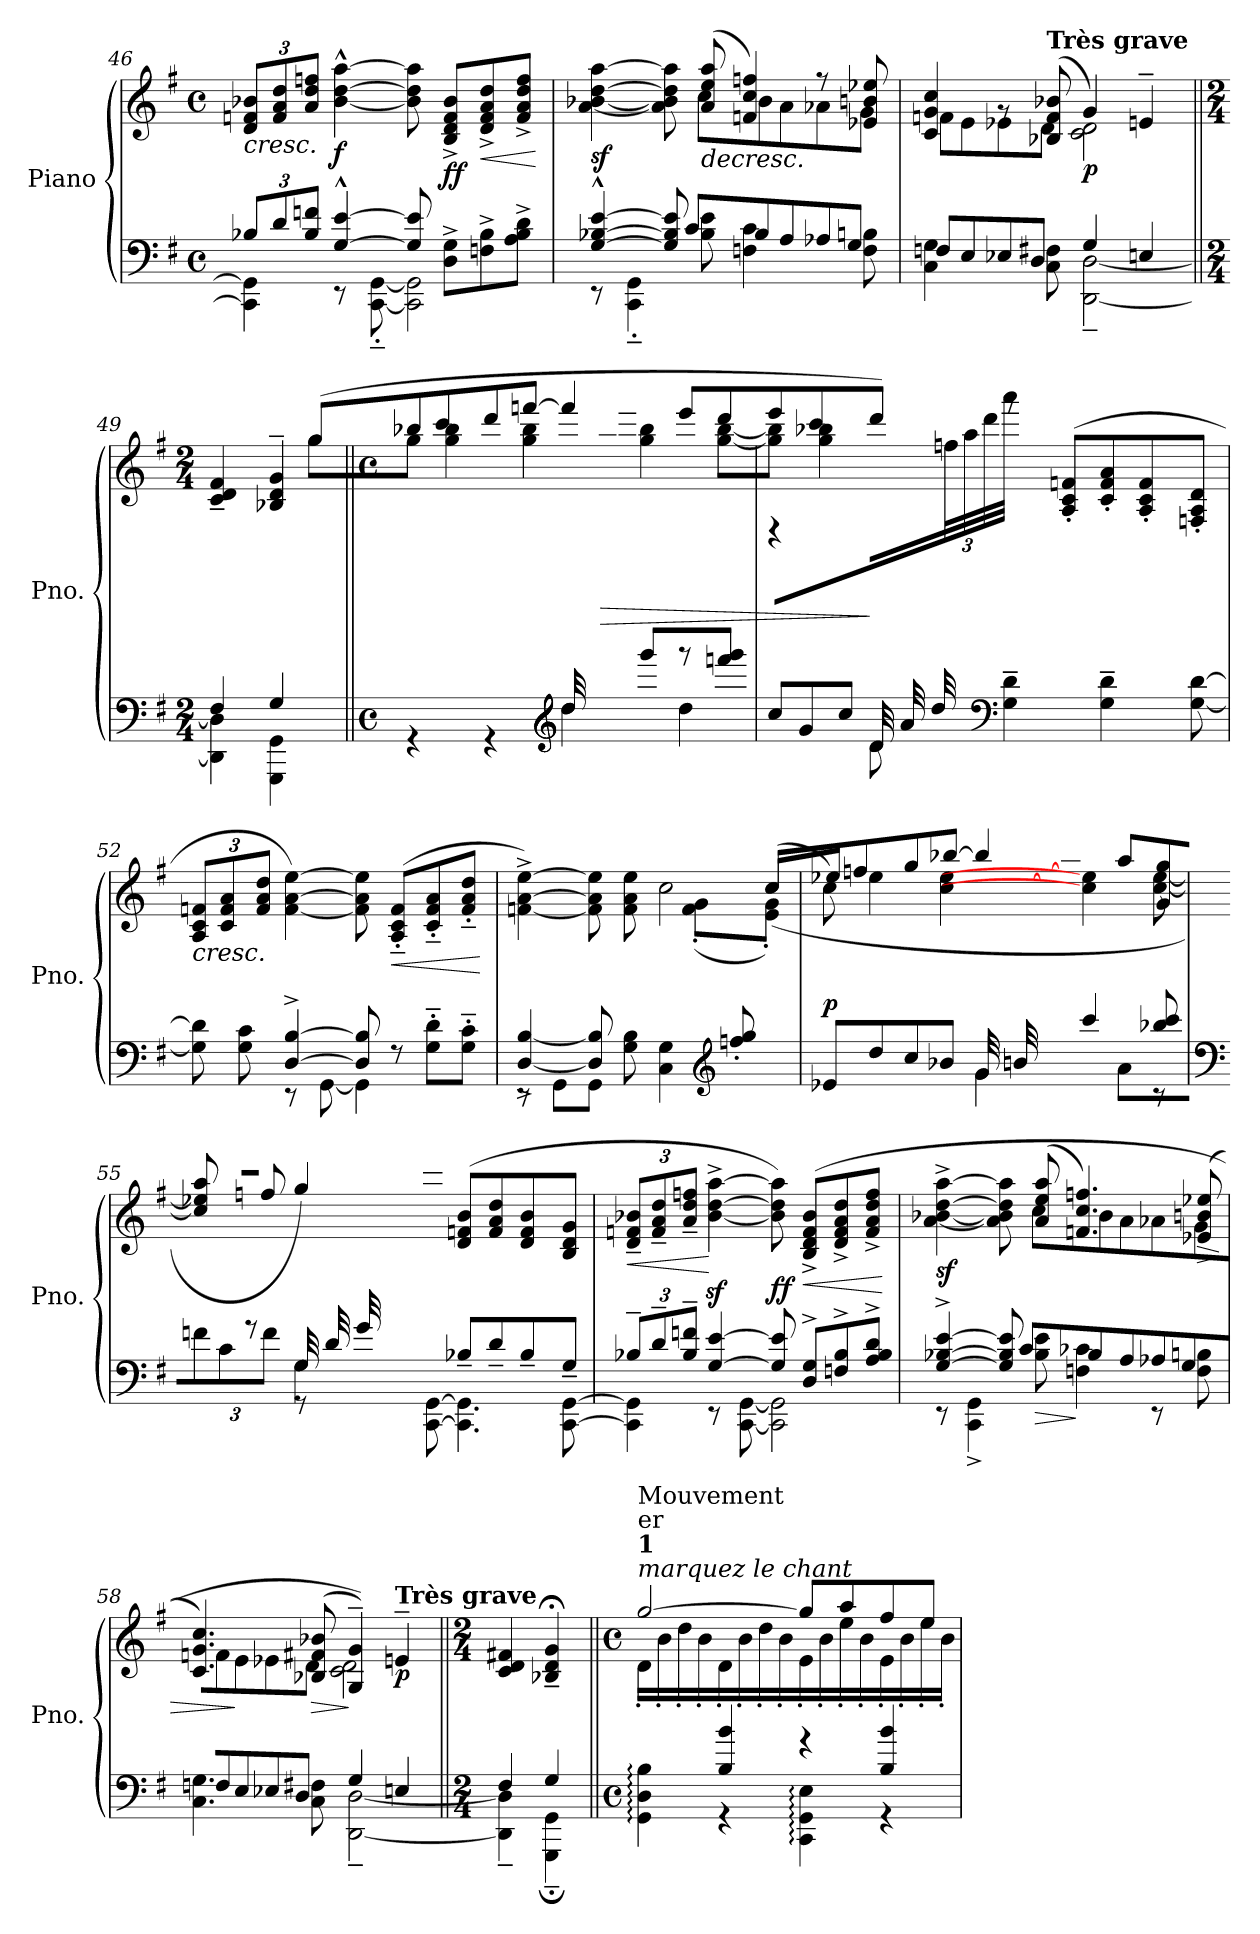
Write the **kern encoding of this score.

**kern	**kern	**dynam
*part1	*part1	*part1
*staff2	*staff1	*staff1/2
*I"Piano	*	*
*I'Pno.	*	*
*clefF4	*clefG2	*
*k[f#]	*k[f#]	*
*M4/4	*M4/4	*
*met(c)	*met(c)	*
*Xbrackettup	*Xbrackettup	*
=46	=46	=46
*^	*	*
!	!	!	!LO:HP:b
12B-X/L	4CC\] 4GG\]	12d/ 12fn/ 12b-X/L	<
12d/	.	12f/ 12a/ 12dd/	.
12B-/ 12fn/J	.	12a/ 12dd/ 12ffn/J	.
!	!	!	!LO:DY:b
[4G/^^ [4e/^^	8r	[4b-\^^ [4dd\^^ [4aa\^^	f
.	[8CC\'~ [8GG\'~	.	.
8G/] 8e/]	2CC\] 2GG\]	8b-\] 8dd\] 8aa\]	.
!	!	!	!LO:DY:b
8D\^ 8G\^L	.	8B/^ 8d/^ 8f/^ 8b-/^L	ff
!	!	!	!LO:HP:b
8Fn\^ 8B-\^	.	8d/^ 8f/^ 8a/^ 8dd/^	<
8A\^ 8B-\^ 8d\^J	.	8f/^ 8a/^ 8dd/^ 8ff/^J	.
*v	*v	*	*
.	.	[
=47	=47	=47
*^	*^	*
!	!	!	!	!LO:DY:b
[4G/^^ [4B-X/^^ [4e/^^	8r	[4a\ [4b-X\ [4dd\ [4aa\	4rgyy	sf
.	4CC\'~ 4GG\'~	.	.	.
8G/] 8B-/] 8e/]	.	8a\] 8b-\] 8dd\] 8aa\]	8rgyy	.
!	!	!	!	!LO:HP:b
8B-\ 8e\	8c/L	(>8a/ 8ee/ 8aa/	8cc\L	>
4Fn\ 4c\	8B-/	4fn/ 4cc/ 4ffn/)	8b-\	.
.	8A/	.	8a\	.
8rGGyy	8A-X/	8r	8a-X\	.
8F\ 8Bn\	8G/J	8e-X/ 8bn/ 8ee-X/	8g\J	.
!!LO:LB:g=z	!!
=48	=48	=48	=48	=48
4C\ 4G\	8Fn/L	4c/ 4g/ 4cc/	8fn\L	.
.	8E/	.	8e\	.
8rEEyy	8E-X/	8rg	8e-X\	.
!	!	!LO:TX:a:B:t=Très grave	!	!
8C\ 8F#X\	8D/J	(8B-X/ 8f/ 8b-X/	8d\J	[
!	!	!	!	!LO:DY:b
4G/	[2DD\~ [2D\~	4g/)	2c\ 2d\	p
4En/	.	4en~/	.	.
*	*	*v	*v	*
=49||	=49||	=49||	=49||
*M2/4	*	*M2/4	*
*	*	*^	*
*	*	*	*^	*
4F#/	4DD\] 4D\]	4c/~ 4d/~ 4f#/~	4.ryy	4.ryy	.
4G/	4GGG\ 4GG\	4B-X/~ 4d/~ 4g/~	.	.	.
.	.	.	8gg\L	(8gg/L	.
*v	*v	*	*	*	*
=50||	=50||	=50||	=50||	=50||
*M4/4	*M4/4	*	*	*
*met(c)	*met(c)	*	*	*
*^	*	*	*	*
*	*^	*	*	*	*
2ryy	4rGG	2rGGyy	2reyy	8gg\J	8bb-X/	.
.	.	.	.	4gg\ 4bb-\	8ccc/	.
.	4rGG	.	.	.	8ddd/	.
.	.	.	.	4gg\ 4bb-\	[8fffn/J	.
*clefG2	*	*	*	*	*	*
32dd/LLL	4dd\	8rddyy	32ryy	.	4fff/]	.
4...ryy	.	.	32gg!\	.	.	.
!	!	!	!	!	!	!LO:HP:b
.	.	.	32bb-!\	.	.	>
.	.	.	32fff!\JJJ	.	.	.
.	.	8ggg/L	4raayy	4gg\ 4bb-\	.	.
.	4dd\	8rggg	.	.	8eee/L	.
.	.	8fffn/ 8ggg/J	8rAyy	[8gg\ [8bb-\L	8ddd/	.
*	*v	*v	*	*	*	*
=51	=51	=51	=51	=51	=51
4ryy	12cc/L	4rD	8gg\] 8bb-\]J	8eee/	.
.	12g/	.	.	.	.
.	.	.	4gg\ 4bb-X\	8ccc/	.
.	12cc/J	.	.	.	.
*Xtuplet	*	*	*	*	*
(48d/LLL	8d\	16ryy	.	8ddd/J)	]
48a!/	.	.	.	.	.
48dd!/	.	.	.	.	.
2ryy	.	48ffn!\	.	.	.
.	.	48aa!\	.	.	.
.	.	48ddd!\	.	.	.
*clefF4	*	*	*	*	*
.	4G\~ 4d\~	32aaa!\JJJ)	2ryy	8rggg	.
.	.	32rcyy	.	.	.
.	.	16rcyy	.	.	.
.	.	(8A/' 8c/' 8fn/'L	.	2ryy	.
.	4G\~ 4d\~	8c/' 8f/' 8a/'	.	.	.
.	.	8A/' 8c/' 8f/'	.	.	.
8.ryy	.	.	.	.	.
.	[8G\ [8d\	8Fn/' 8A/' 8d/'J	8ryy	.	.
*	*	*	*v	*v	*
!!LO:LB:g=z
=52	=52	=52	=52	=52
!	!	!	!	!LO:HP:b
*	*	*v	*v	*
8G\] 8d\]	4rGGyy	12A/ 12c/ 12fn/L	<
.	.	12c/ 12f/ 12a/	.
8G\ 8c\	.	.	.
.	.	12f/ 12a/ 12dd/J	.
[4D/^ [4B/^	8r	[4f\ [4a\ [4ee\)	]
.	[8GG\	.	.
8D/] 8B/]	4GG\]	8f\] 8a\] 8ee\]	.
!	!	!	!LO:HP:b
8r	.	(>8A/'~ 8c/'~ 8f/'~L	<
8G\'~ 8d\'~L	4rGGyy	8c/'~ 8f/'~ 8a/'~	.
8G\'~ 8c\'~J	.	8f/'~ 8a/'~ 8dd/'~J	.
*v	*v	*	*
.	.	[
=53	=53	=53
*^	*^	*
*	*^	*	*^	*
*	*	*	*	*	*^	*
2.ryy	[4D/^ [4B/^	8r	[4fn\^ [4a\^ [4ee\^)	2rgggyy	2..ryy	2..ryy	.
.	.	8GG\L	.	.	.	.	.
.	8D/] 8B/]	8GG\J	8f\] 8a\] 8ee\]	.	.	.	.
.	8G\ 8B\	8rGGGGyy	8f\ 8a\ 8ee\	.	.	.	.
.	4C\ 4G\	2rGGGGyy	2cc\	8rgggyy	.	.	.
.	.	.	.	(8f\' 8g\'L	.	.	.
*clefG2	*	*	*	*	*	*	*
8ffn/' 8gg/'	8reyy	.	.	8ryy	.	.	.
8ryy	8reyy	.	.	8e\' 8g\'J)	(8cc\L	(8cc/L	.
=54	=54	=54	=54	=54	=54	=54	=54
!	!	!	!	!	!	!	!LO:DY:b
*	*	*	*	*	*v	*v	*
2ryy	8e-X/L	2rcyy	2rDyy	8cc\J)	8ee-X/	p
.	8dd/	.	.	4ee-\	8ffn/	.
.	8cc/	.	.	.	8gg/	.
.	8b-X/J	.	.	4cc\ 4ee-\	[8bb-X/J	.
40g/LLL	4g\	8rcyy	20ryy	.	4bb-/]	.
40b!/	.	.	.	.	.	.
10%3.ryy	.	.	[40cc!\	.	.	.
.	.	.	[40ee-!\	.	.	.
.	.	.	40bb-!\JJJ	.	.	.
.	.	4ccc/	8rffyy	4cc\] 4ee-\]	.	.
.	8a\L	.	4rDyy	.	8aa/L	.
.	8rc	8bb-X/ 8ccc/	.	[8cc\ [8ee-\	8g/ 8gg/	.
*	*	*	*v	*v	*v	*
=55	=55	=55	=55	=55
*clefF4	*	*	*	*
*	*tuplet	*	*	*
*	*	*	*^	*
4ryy	12fn\	8rGGyy	8rAyy	8cc/] 8ee-X/] 8aa/	.
.	12c\	.	.	.	.
.	.	8rg	8a\ 8cc\ 8ee-X\	8ffn/J	.
.	12f\J	.	.	.	.
*Xtuplet	*	*	*	*	*
(48G/LLL	4G\	8rGG	16ryy	4gg/)	.
48d!/	.	.	.	.	.
48g!/	.	.	.	.	.
2ryy	.	.	48b-X!\	.	.
.	.	.	48dd!\	.	.
.	.	.	48gg!\JJ	.	.
.	.	[8CC\ [8GG\	8ddd!\J)	.	.
.	8B-X~/L	4.CC\] 4.GG\]	(8d/ 8fn/ 8b-/L	2ryy	.
.	8d~/	.	8f/ 8a/ 8dd/	.	.
.	8B-~/	.	8d/ 8f/ 8b-/	.	.
8.ryy	.	.	.	.	.
.	8G~/J	[8CC\ [8GG\	8B/ 8d/ 8g/J	.	.
*v	*v	*v	*	*	*
*	*v	*v	*
!!LO:LB:g=z
=56	=56	=56
*tuplet	*	*
*^	*	*
*	*^	*	*
!	!	!	!	!LO:HP:b
*	*v	*v	*	*
12B-X~/L	4CC\] 4GG\]	12d/~ 12fn/~ 12b-X/~L	<
12d~/	.	12f/~ 12a/~ 12dd/~	.
12B-/~ 12fn/~J	.	12a/~ 12dd/~ 12ffn/~J	.
[4G/ [4e/	8r	[4b-\z<^ [4dd\z<^ [4aa\z<^	[
.	[8CC\ [8GG\	.	.
!	!	!	!LO:DY:b
8G/] 8e/]	2CC\] 2GG\]	8b-\] 8dd\] 8aa\])	ff
!	!	!	!LO:HP:b
8D/^ 8G/^L	.	(>8B/^ 8d/^ 8f/^ 8b-/^L	<
8Fn/^ 8B-/^	.	8d/^ 8f/^ 8a/^ 8dd/^	.
8A/^ 8B-/^ 8d/^J	.	8f/^ 8a/^ 8dd/^ 8ff/^J	.
*v	*v	*	*
.	.	[
=57	=57	=57
*^	*^	*
*	*^	*	*	*
!	!	!	!	!	!LO:DY:b
[4G/^ [4B-X/^ [4e/^	8r	4rAAAyy	[4a\^ [4b-X\^ [4dd\^ [4aa\^	4reyy	sf
.	4CC\^ 4GG\^	.	.	.	.
8G/] 8B-/] 8e/]	.	4rAAAyy	8a\] 8b-\] 8dd\] 8aa\]	8reyy	.
!	!	!	!	!	!LO:HP:b=2
!	!	!	!	!	!LO:HP:n=1:b
8B-\ 8e\	8c/L	.	(>8a/ 8ee/ 8aa/	8cc\L	> >
4Fn\ 4c-X\	8B-/	4cn!/yy	4.fn/ 4.cc/ 4.ffn/)	8b-\	]
.	8A/	.	.	8a\	[
8rEE	8A-X/	4rAAAyy	.	8a-X\	.
!	!	!	!	!	!LO:HP:b
8F\ 8Bn\	8G/	.	(>8e-X/ 8bn/ 8ee-X/	8g\	>
*	*v	*v	*	*	*
=58	=58	=58	=58	=58
4.C\ 4.G\	8Fn/	4.c/ 4.g/ 4.cc/)	8fn\	.
.	8E/	.	8e\	]
.	8E-X/	.	8e-X\	.
!	!	!	!	!LO:HP:b
8C\ 8F#X\	8D/J	(8B-X/ 8f#X/ 8b-X/	8d\J	>
4G/	[2DD\~ [2D\~	4G/~ 4g/~))	2c\ 2d\	] ]
!	!	!LO:TX:a:B:t=Très grave	!	!
!	!	!	!	!LO:DY:b
4En/	.	4en~/	.	p
*	*	*v	*v	*
=59||	=59||	=59||	=59||
*M2/4	*	*M2/4	*
4F#/	4DD\]~ 4D\]~	4c/ 4d/ 4f#X/	.
4G/	4GGG\;~ 4GG\;~	4B-X/;<~ 4d/;<~ 4g/;<~	.
!!LO:PB:g=z
=60||	=60||	=60||	=60||
*M4/4	*	*M4/4	*
*met(c)	*	*met(c)	*
*	*	*^	*
!	!	!LO:TX:a:i:t=marquez le chant	!	!
!	!	!LO:TX:a:B:t=1	!	!
!	!	!LO:TX:a:t=er	!	!
!	!	!LO:TX:a:t=Mouvement	!	!
4GG\: 4D\: 4B\:	4rcyy	[2gg/	16d'\LL	.
.	.	.	16b'\	.
.	.	.	16dd'\	.
.	.	.	16b'\	.
4rGG	4B/ 4b/	.	16d'\	.
.	.	.	16b'\	.
.	.	.	16dd'\	.
.	.	.	16b'\	.
4CC\: 4GG\: 4E\:	4rg	8gg/L]	16e'\	.
.	.	.	16b'\	.
.	.	8aa/	16ee'\	.
.	.	.	16b'\	.
4rGG	4B/ 4b/	8ff#/	16e'\	.
.	.	.	16b'\	.
.	.	8ee/J	16ee'\	.
.	.	.	16b'\JJ	.
*v	*v	*	*	*
*	*v	*v	*
=	=	=
*-	*-	*-
